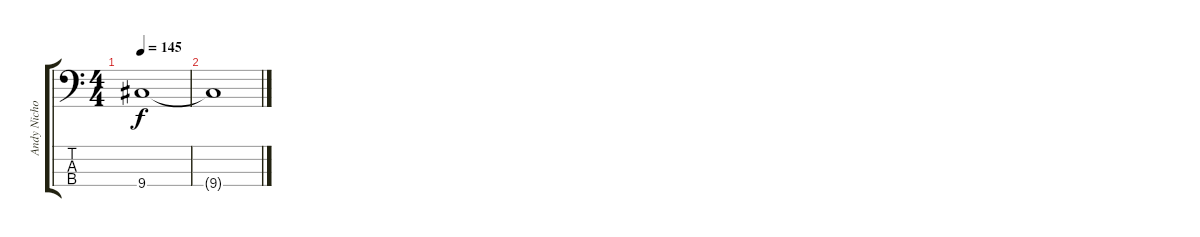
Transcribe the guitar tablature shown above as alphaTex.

\track ("Andy Nicholson" "Andy Nicho") {instrument electricbasspick}
\staff {score tabs}
\tuning (G2 D2 A1 E1) {hide}
\ts (4 4)
\tempo 145
\clef f4
\ks c
9.4{t}.1{dy f} |
9.4{t}.1
